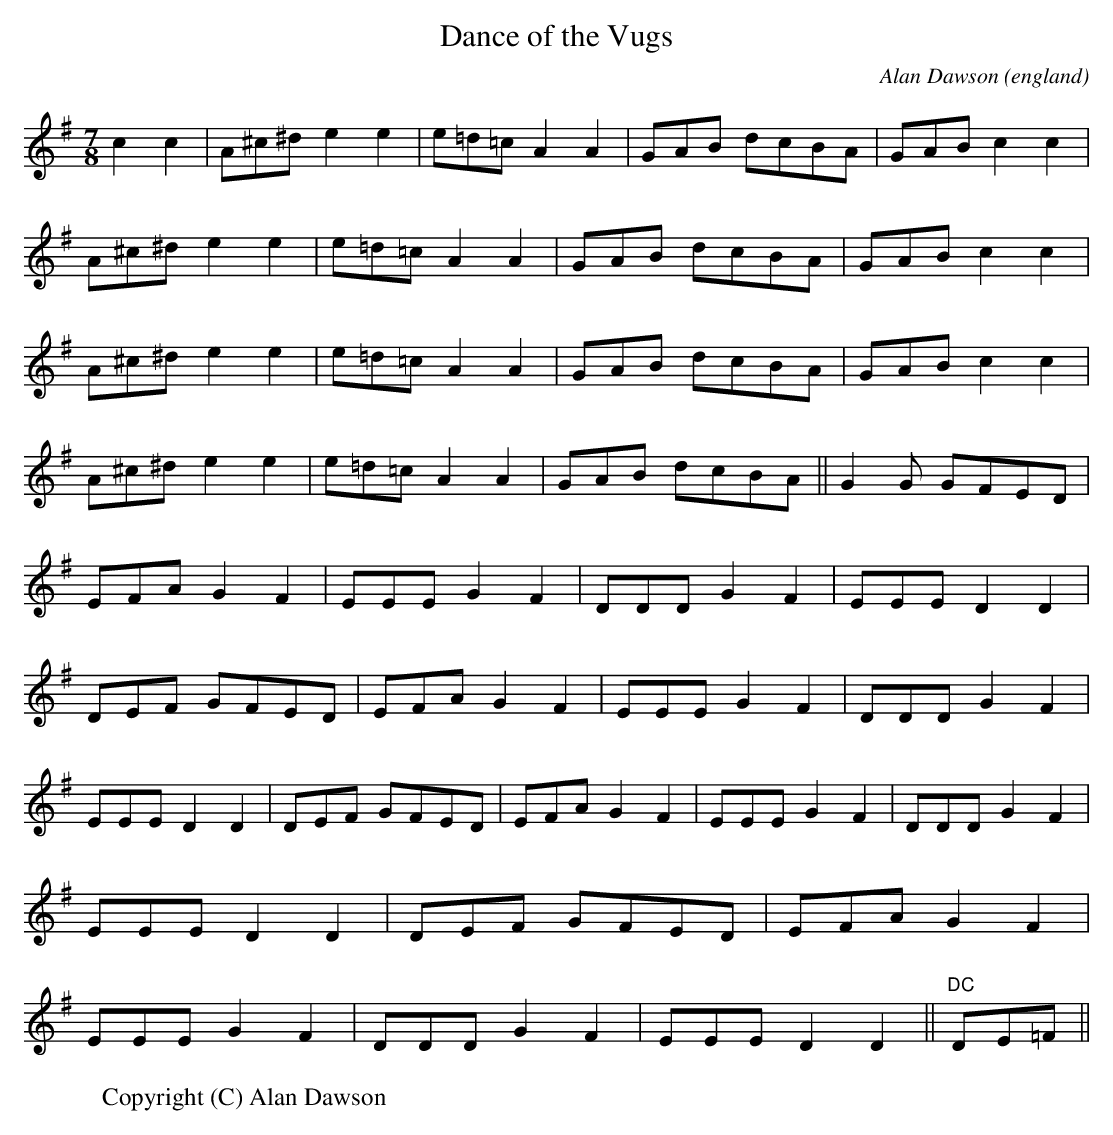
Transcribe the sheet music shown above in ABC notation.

X:1
T:Dance of the Vugs
O:england
M:7/8
C:Alan Dawson
K:DMix
c2c2 | \
A^c^d e2e2 | e=d=c A2A2 | \
GAB dcBA | GAB c2c2 | \
A^c^d e2e2 | e=d=c A2A2 |\
GAB dcBA | GAB c2c2| \
A^c^d e2e2 | e=d=c A2A2 | \
GAB dcBA | GAB c2c2 | \
A^c^d e2e2 | e=d=c A2A2 | GAB dcBA || \
G2G GFED | EFA G2F2 |\
EEE G2 F2 | DDD G2 F2 | EEE D2D2|\
DEF GFED | EFA G2F2 | \
EEE G2F2 | DDD G2F2 | EEE D2D2 |\
DEF GFED | EFA G2F2 | \
EEE G2F2 | DDD G2F2 | EEE D2D2 |\
DEF GFED | EFA G2F2 | \
EEE G2F2 | DDD G2F2 | EEE D2D2 ||\
"DC"DE=F ||
W:Copyright (C) Alan Dawson
